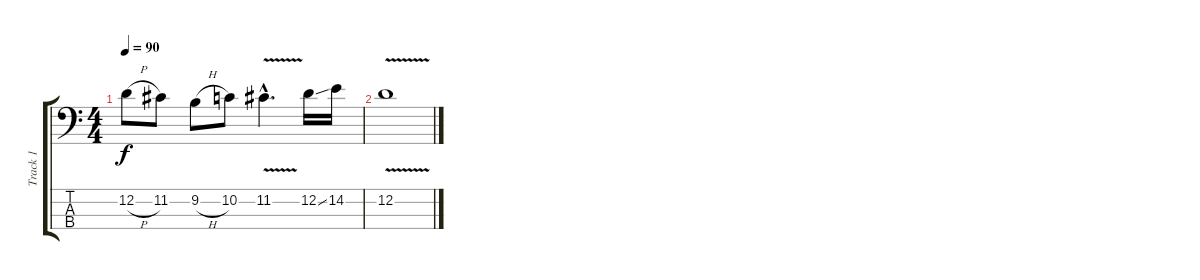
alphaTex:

\track ("Track 1" "Track 1") {instrument electricbassfinger}
\staff {score tabs}
\tuning (G2 D2 A1 E1) {hide}
\ts (4 4)
\tempo 90
\clef f4
\ks c
12.2{h}.8{dy f} 11.2.8 9.2{h}.8 10.2.8 11.2{v hac}.4{d} 12.2{ss}.16 14.2.16 |
12.2{v}.1
